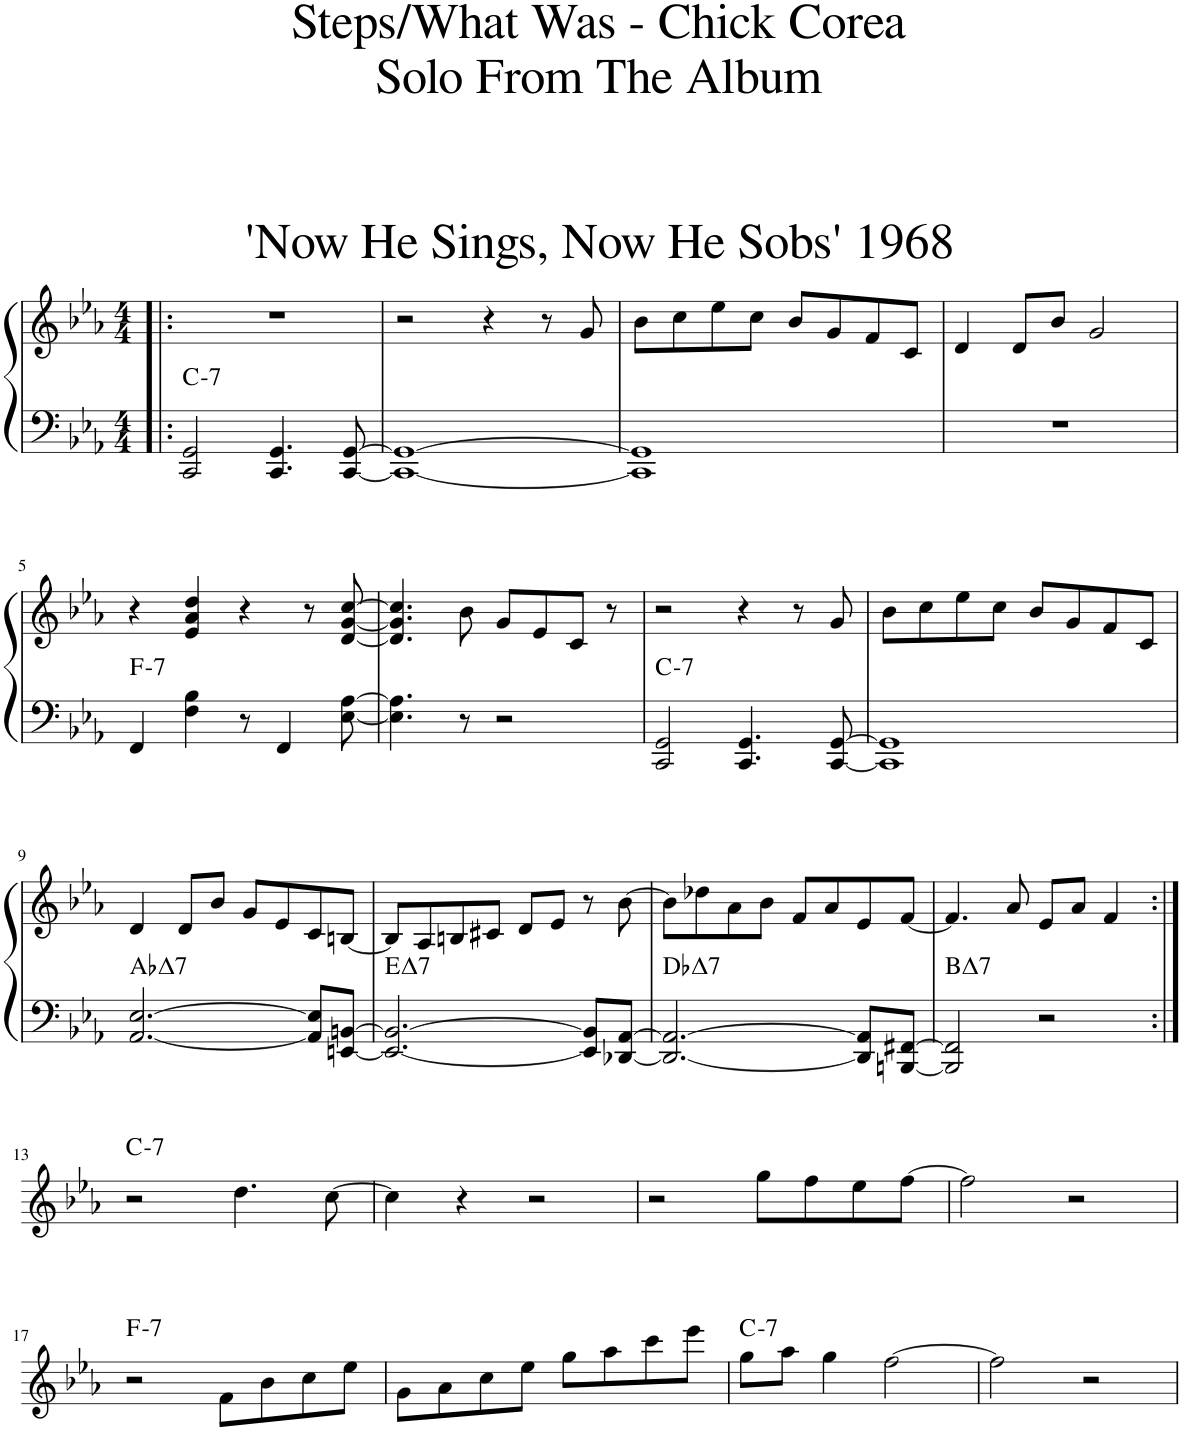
**kern	**kern	**harte
*part1	*part1	*part1
*staff2	*staff1	*
*I"Piano	*	*
*I'Pno.	*	*
*clefF4	*clefG2	*
*k[b-e-a-]	*k[b-e-a-]	*
*M4/4	*M4/4	*
=1!|:	=1!|:	=1!|:
!	!	!LO:H:kt=7
2CC/ 2GG/	1r	C:min7
4.CC/ 4.GG/	.	.
[8CC/ [8GG/	.	.
=2	=2	=2
1CC_ 1GG_	2r	.
.	4r	.
.	8r	.
.	8g/	.
=3	=3	=3
1CC] 1GG]	8b-\L	.
.	8cc\	.
.	8ee-\	.
.	8cc\J	.
.	8b-/L	.
.	8g/	.
.	8f/	.
.	8c/J	.
=4	=4	=4
1r	4d/	.
.	8d/L	.
.	8b-/J	.
.	2g/	.
!!LO:LB:g=z
=5	=5	=5
!	!	!LO:H:kt=7
4FF/	4r	F:min7
4F\ 4B-\	4e-/ 4a-/ 4dd/	.
8r	4r	.
4FF/	.	.
.	8r	.
[8E-\ [8A-\	[8d/ [8g/ [8cc/	.
=6	=6	=6
4.E-\] 4.A-\]	4.d/] 4.g/] 4.cc/]	.
8r	8b-\	.
2r	8g/L	.
.	8e-/	.
.	8c/J	.
.	8r	.
=7	=7	=7
!	!	!LO:H:kt=7
2CC/ 2GG/	2r	C:min7
4.CC/ 4.GG/	4r	.
.	8r	.
[8CC/ [8GG/	8g/	.
=8	=8	=8
1CC] 1GG]	8b-\L	.
.	8cc\	.
.	8ee-\	.
.	8cc\J	.
.	8b-/L	.
.	8g/	.
.	8f/	.
.	8c/J	.
!!LO:LB:g=z
=9	=9	=9
!	!	!LO:H:kt=7
[2.AA-/ [2.E-/	4d/	Ab:maj7
.	8d/L	.
.	8b-/J	.
.	8g/L	.
.	8e-/	.
8AA-/] 8E-/]L	8c/	.
[8EEn/ [8BBn/J	[8Bn/J	.
=10	=10	=10
!	!	!LO:H:kt=7
2.EE/_ 2.BB/_	8B/L]	E:maj7
.	8A-/	.
.	8Bn/	.
.	8c#X/J	.
.	8d/L	.
.	8e-/J	.
8EE/] 8BB/]L	8r	.
[8DD-X/ [8AA-/J	[8b-\	.
=11	=11	=11
!	!	!LO:H:kt=7
2.DD-/_ 2.AA-/_	8b-\L]	Db:maj7
.	8dd-X\	.
.	8a-\	.
.	8b-\J	.
.	8f/L	.
.	8a-/	.
8DD-/] 8AA-/]L	8e-/	.
[8BBBn/ [8FF#X/J	[8f/J	.
=12	=12	=12
!	!	!LO:H:kt=7
2BBB/] 2FF#/]	4.f/]	B:maj7
.	8a-/	.
2r	8e-/L	.
.	8a-/J	.
.	4f/	.
!!LO:LB:g=z
=13:|!	=13:|!	=13:|!
!	!	!LO:H:kt=7
1r	2r	C:min7
.	4.dd\	.
.	[8cc\	.
=14	=14	=14
1r	4cc\]	.
.	4r	.
.	2r	.
=15	=15	=15
1r	2r	.
.	8gg\L	.
.	8ff\	.
.	8ee-\	.
.	[8ff\J	.
=16	=16	=16
1r	2ff\]	.
.	2r	.
!!LO:LB:g=z
=17	=17	=17
!	!	!LO:H:kt=7
1r	2r	F:min7
.	8f\L	.
.	8b-\	.
.	8cc\	.
.	8ee-\J	.
=18	=18	=18
1r	8g\L	.
.	8a-\	.
.	8cc\	.
.	8ee-\J	.
.	8gg\L	.
.	8aa-\	.
.	8ccc\	.
.	8eee-\J	.
=19	=19	=19
!	!	!LO:H:kt=7
1r	8gg\L	C:min7
.	8aa-\J	.
.	4gg\	.
.	[2ff\	.
=20	=20	=20
1r	2ff\]	.
.	2r	.
=	=	=
*-	*-	*-
